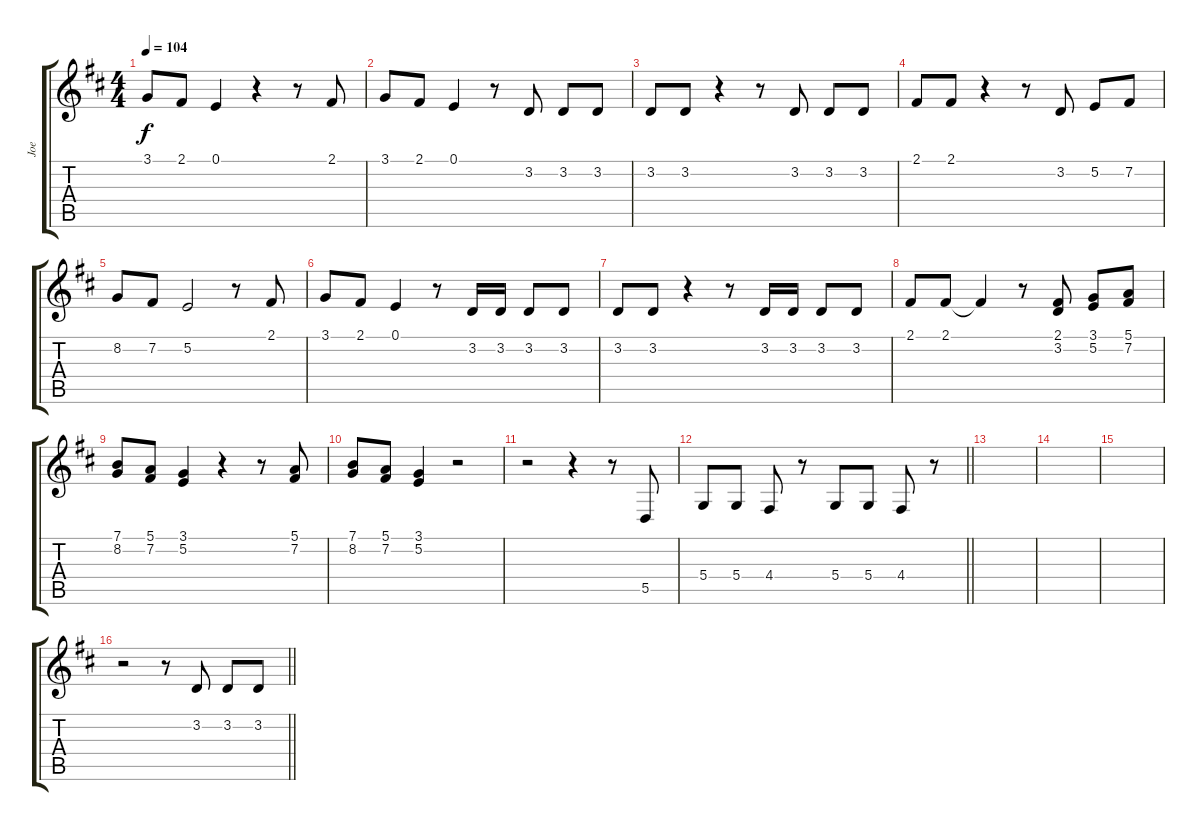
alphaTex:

\track ("Joe" "Joe") {instrument lead1square}
\staff {score tabs}
\tuning (E4 B3 G3 D3 A2 E2) {hide}
\ts (4 4)
\tempo 104
\clef g2
\ks d
3.1.8{dy f} 2.1.8 0.1.4 r.4 r.8 2.1.8 |
3.1.8 2.1.8 0.1.4 r.8 3.2.8 3.2.8 3.2.8 |
3.2.8 3.2.8 r.4 r.8 3.2.8 3.2.8 3.2.8 |
2.1.8 2.1.8 r.4 r.8 3.2.8 5.2.8 7.2.8 |
8.2.8 7.2.8 5.2.2 r.8 2.1.8 |
3.1.8 2.1.8 0.1.4 r.8 3.2.16 3.2.16 3.2.8 3.2.8 |
3.2.8 3.2.8 r.4 r.8 3.2.16 3.2.16 3.2.8 3.2.8 |
2.1.8 2.1.8 2.1{t}.4 r.8 (2.1 3.2).8 (3.1 5.2).8 (5.1 7.2).8 |
(7.1 8.2).8 (5.1 7.2).8 (3.1 5.2).4 r.4 r.8 (5.1 7.2).8 |
(7.1 8.2).8 (5.1 7.2).8 (3.1 5.2).4 r.2 |
r.2 r.4 r.8 5.5.8 |
\barLineRight lightlight
5.4.8 5.4.8 4.4.8 r.8 5.4.8 5.4.8 4.4.8 r.8 |
|
|
|
\barLineRight lightlight
r.2 r.8 3.2.8 3.2.8 3.2.8
